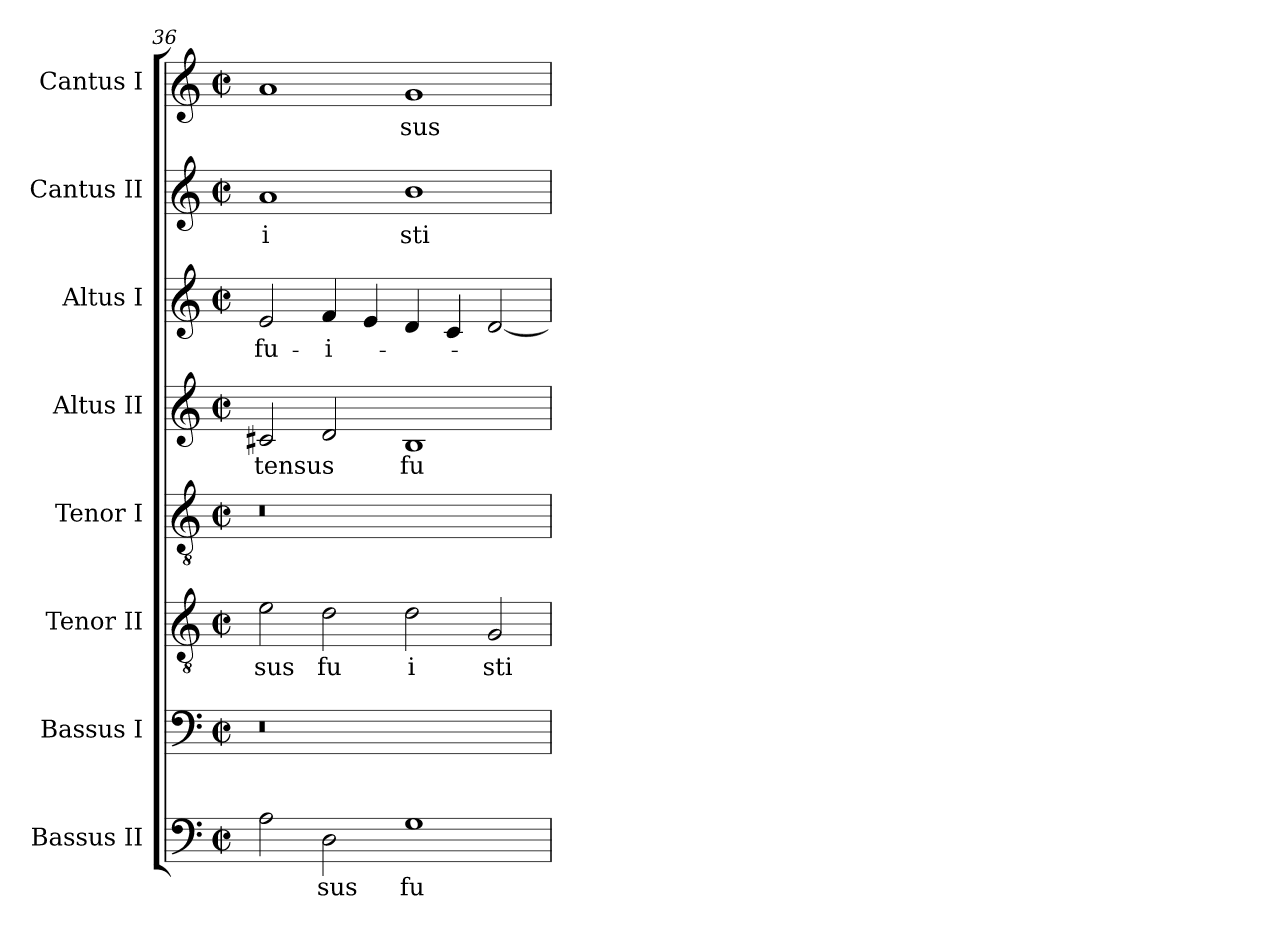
**kern	**text	**kern	**kern	**text	**kern	**kern	**text	**kern	**text	**kern	**text	**kern	**text
*part8	*part8	*part7	*part6	*part6	*part5	*part4	*part4	*part3	*part3	*part2	*part2	*part1	*part1
*staff8	*staff8	*staff7	*staff6	*staff6	*staff5	*staff4	*staff4	*staff3	*staff3	*staff2	*staff2	*staff1	*staff1
*I"Bassus II	*	*I"Bassus I	*I"Tenor II	*	*I"Tenor I	*I"Altus II	*	*I"Altus I	*	*I"Cantus II	*	*I"Cantus I	*
*I'B II	*	*I'B I	*I'T II	*	*I'T I	*I'A II	*	*I'A I	*	*I'C II	*	*I'C I	*
*clefF4	*	*clefF4	*clefGv2	*	*clefGv2	*clefG2	*	*clefG2	*	*clefG2	*	*clefG2	*
*	*	*	*	*	*	*	*	*k[]	*	*	*	*	*
*	*	*	*	*	*	*	*	*C:	*	*	*	*	*
*M2/2	*	*M2/2	*M2/2	*	*M2/2	*M2/2	*	*M2/2	*	*M2/2	*	*M2/2	*
*met(c|)	*	*met(c|)	*met(c|)	*	*met(c|)	*met(c|)	*	*met(c|)	*	*met(c|)	*	*met(c|)	*
=36	=36	=36	=36	=36	=36	=36	=36	=36	=36	=36	=36	=36	=36
!	!	!	!	!LO:LY:b:cj	!	!	!LO:LY:b	!	!LO:LY:b:cj	!	!LO:LY:b:cj	!	!
2A\	.	0r	2e\	sus	0r	2c#X/	-tensus	2e/	fu-	1a	i	1a	.
!	!LO:LY:b:cj	!	!	!LO:LY:b:cj	!	!	!	!	!LO:LY:b:rj	!	!	!	!
2D\	sus	.	2d\	fu	.	2d/	.	4f/	-i-	.	.	.	.
.	.	.	.	.	.	.	.	4e/	.	.	.	.	.
!	!LO:LY:b:cj	!	!	!LO:LY:b:cj	!	!	!LO:LY:b:cj	!	!	!	!LO:LY:b:cj	!	!LO:LY:b:cj
1G	fu	.	2d\	i	.	1B	fu-	4d/	.	1b	sti	1g	sus
.	.	.	.	.	.	.	.	4c/	.	.	.	.	.
!	!	!	!	!LO:LY:b:cj	!	!	!	!	!	!	!	!	!
.	.	.	2G/	sti	.	.	.	[<2d/	.	.	.	.	.
=	=	=	=	=	=	=	=	=	=	=	=	=	=
*-	*-	*-	*-	*-	*-	*-	*-	*-	*-	*-	*-	*-	*-
